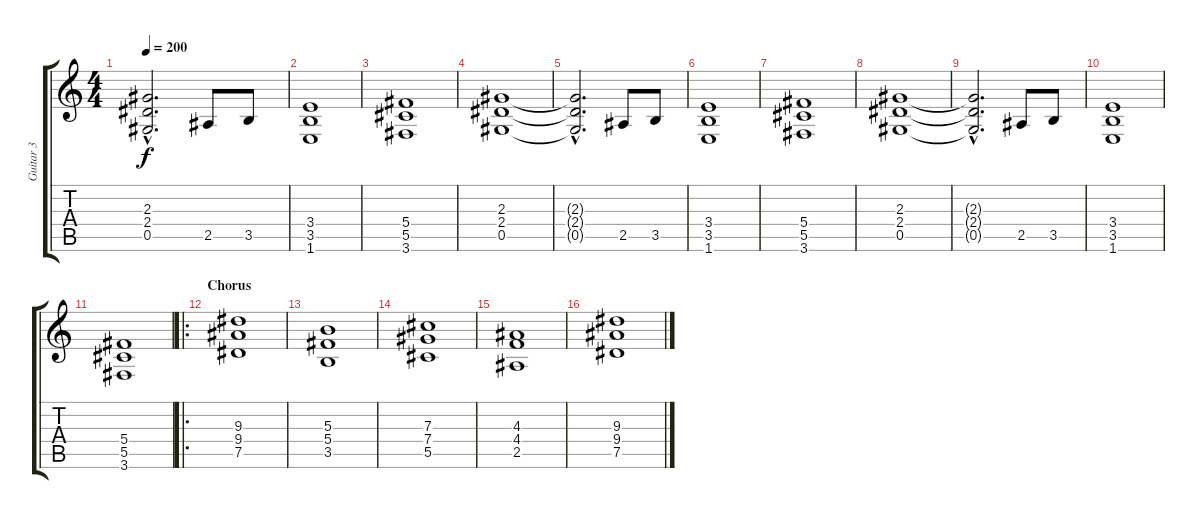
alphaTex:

\track ("Guitar 3" "Guitar 3") {instrument overdrivenguitar}
\staff {score tabs}
\tuning (Eb4 Bb3 Gb3 Db3 Ab2 Eb2) {hide}
\ts (4 4)
\tempo 200
\clef g2
\ks c
(2.3{hac t} 2.4{hac t} 0.5{hac t}).2{d dy f} 2.5.8 3.5.8 |
(3.4 3.5 1.6).1 |
(5.4 5.5 3.6).1 |
(2.3 2.4 0.5).1 |
(2.3{hac t} 2.4{hac t} 0.5{hac t}).2{d} 2.5.8 3.5.8 |
(3.4 3.5 1.6).1 |
(5.4 5.5 3.6).1 |
(2.3 2.4 0.5).1 |
(2.3{hac t} 2.4{hac t} 0.5{hac t}).2{d} 2.5.8 3.5.8 |
(3.4 3.5 1.6).1 |
(5.4 5.5 3.6).1 |
\ro
\section ("" "Chorus")
(9.3 9.4 7.5).1 |
(5.3 5.4 3.5).1 |
(7.3 7.4 5.5).1 |
(4.3 4.4 2.5).1 |
(9.3 9.4 7.5).1
